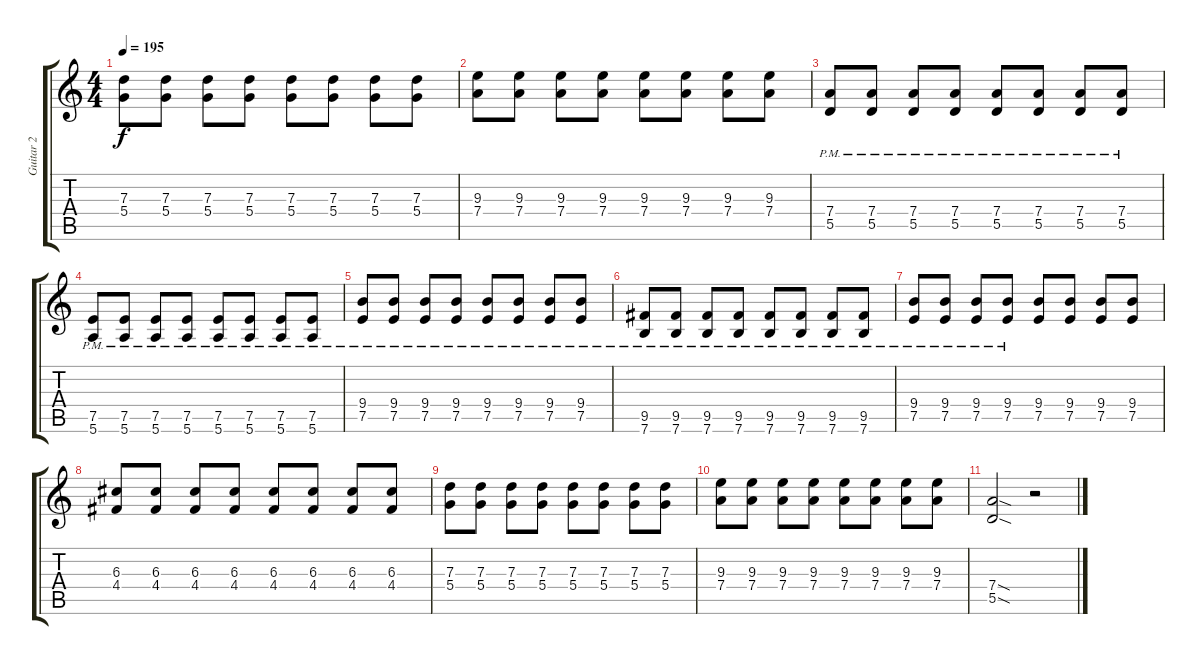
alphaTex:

\track ("Guitar 2" "Guitar 2") {instrument distortionguitar}
\staff {score tabs}
\tuning (E4 B3 G3 D3 A2 E2) {hide}
\ts (4 4)
\tempo 195
\clef g2
\ks c
(7.3 5.4).8{dy f} (7.3 5.4).8 (7.3 5.4).8 (7.3 5.4).8 (7.3 5.4).8 (7.3 5.4).8 (7.3 5.4).8 (7.3 5.4).8 |
(9.3 7.4).8 (9.3 7.4).8 (9.3 7.4).8 (9.3 7.4).8 (9.3 7.4).8 (9.3 7.4).8 (9.3 7.4).8 (9.3 7.4).8 |
(7.4{pm} 5.5{pm}).8 (7.4{pm} 5.5{pm}).8 (7.4{pm} 5.5{pm}).8 (7.4{pm} 5.5{pm}).8 (7.4{pm} 5.5{pm}).8 (7.4{pm} 5.5{pm}).8 (7.4{pm} 5.5{pm}).8 (7.4{pm} 5.5{pm}).8 |
(7.5{pm} 5.6{pm}).8 (7.5{pm} 5.6{pm}).8 (7.5{pm} 5.6{pm}).8 (7.5{pm} 5.6{pm}).8 (7.5{pm} 5.6{pm}).8 (7.5{pm} 5.6{pm}).8 (7.5{pm} 5.6{pm}).8 (7.5{pm} 5.6{pm}).8 |
(9.4{pm} 7.5{pm}).8 (9.4{pm} 7.5{pm}).8 (9.4{pm} 7.5{pm}).8 (9.4{pm} 7.5{pm}).8 (9.4{pm} 7.5{pm}).8 (9.4{pm} 7.5{pm}).8 (9.4{pm} 7.5{pm}).8 (9.4{pm} 7.5{pm}).8 |
(9.5{pm} 7.6{pm}).8 (9.5{pm} 7.6{pm}).8 (9.5{pm} 7.6{pm}).8 (9.5{pm} 7.6{pm}).8 (9.5{pm} 7.6{pm}).8 (9.5{pm} 7.6{pm}).8 (9.5{pm} 7.6{pm}).8 (9.5{pm} 7.6{pm}).8 |
(9.4{pm} 7.5{pm}).8 (9.4{pm} 7.5{pm}).8 (9.4{pm} 7.5{pm}).8 (9.4{pm} 7.5{pm}).8 (9.4 7.5).8 (9.4 7.5).8 (9.4 7.5).8 (9.4 7.5).8 |
(6.3 4.4).8 (6.3 4.4).8 (6.3 4.4).8 (6.3 4.4).8 (6.3 4.4).8 (6.3 4.4).8 (6.3 4.4).8 (6.3 4.4).8 |
(7.3 5.4).8 (7.3 5.4).8 (7.3 5.4).8 (7.3 5.4).8 (7.3 5.4).8 (7.3 5.4).8 (7.3 5.4).8 (7.3 5.4).8 |
(9.3 7.4).8 (9.3 7.4).8 (9.3 7.4).8 (9.3 7.4).8 (9.3 7.4).8 (9.3 7.4).8 (9.3 7.4).8 (9.3 7.4).8 |
(7.4{sod} 5.5{sod}).2{instrument distortionguitar} r.2
